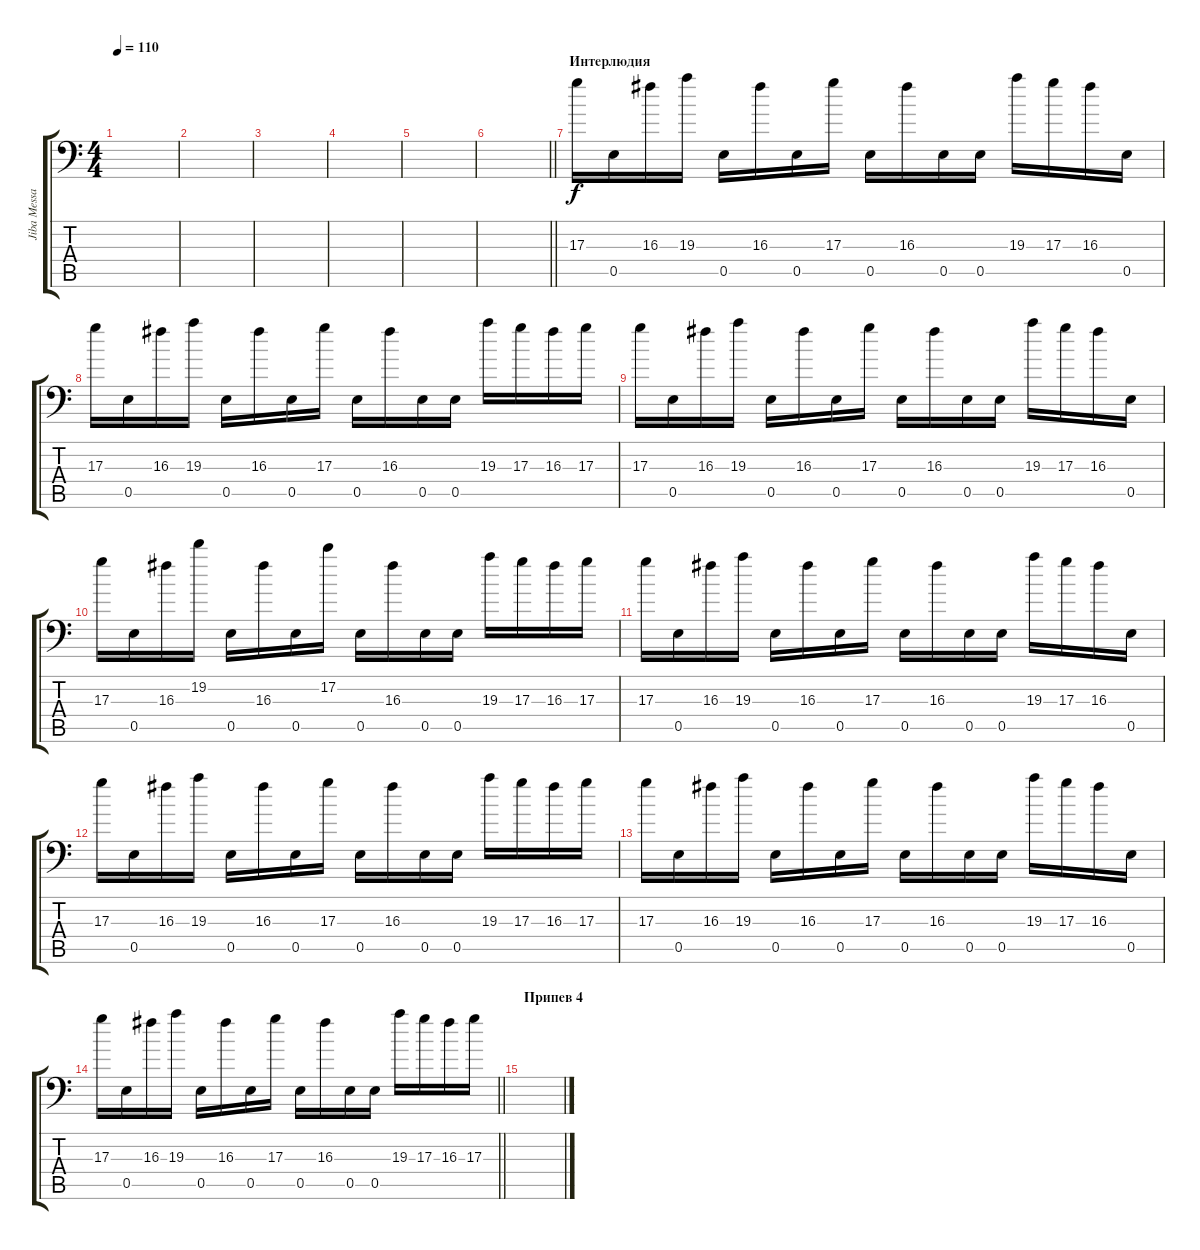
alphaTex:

\track ("Jiba Messa (Clean)" "Jiba Messa") {instrument electricguitarclean}
\staff {score tabs}
\tuning (B3 G3 D3 A2 E2 A1) {hide}
\ts (4 4)
\tempo 110
\clef f4
\ks c
|
|
|
|
|
\barLineRight lightlight
|
\section ("" "Интерлюдия")
17.3.16 0.5.16 16.3.16 19.3.16 0.5.16 16.3.16 0.5.16 17.3.16 0.5.16 16.3.16 0.5.16 0.5.16 19.3.16 17.3.16 16.3.16 0.5.16 |
17.3.16 0.5.16 16.3.16 19.3.16 0.5.16 16.3.16 0.5.16 17.3.16 0.5.16 16.3.16 0.5.16 0.5.16 19.3.16 17.3.16 16.3.16 17.3.16 |
17.3.16 0.5.16 16.3.16 19.3.16 0.5.16 16.3.16 0.5.16 17.3.16 0.5.16 16.3.16 0.5.16 0.5.16 19.3.16 17.3.16 16.3.16 0.5.16 |
17.3.16 0.5.16 16.3.16 19.2.16 0.5.16 16.3.16 0.5.16 17.2.16 0.5.16 16.3.16 0.5.16 0.5.16 19.3.16 17.3.16 16.3.16 17.3.16 |
17.3.16 0.5.16 16.3.16 19.3.16 0.5.16 16.3.16 0.5.16 17.3.16 0.5.16 16.3.16 0.5.16 0.5.16 19.3.16 17.3.16 16.3.16 0.5.16 |
17.3.16 0.5.16 16.3.16 19.3.16 0.5.16 16.3.16 0.5.16 17.3.16 0.5.16 16.3.16 0.5.16 0.5.16 19.3.16 17.3.16 16.3.16 17.3.16 |
17.3.16 0.5.16 16.3.16 19.3.16 0.5.16 16.3.16 0.5.16 17.3.16 0.5.16 16.3.16 0.5.16 0.5.16 19.3.16 17.3.16 16.3.16 0.5.16 |
\barLineRight lightlight
17.3.16 0.5.16 16.3.16 19.3.16 0.5.16 16.3.16 0.5.16 17.3.16 0.5.16 16.3.16 0.5.16 0.5.16 19.3.16 17.3.16 16.3.16 17.3.16 |
\section ("" "Припев 4")
